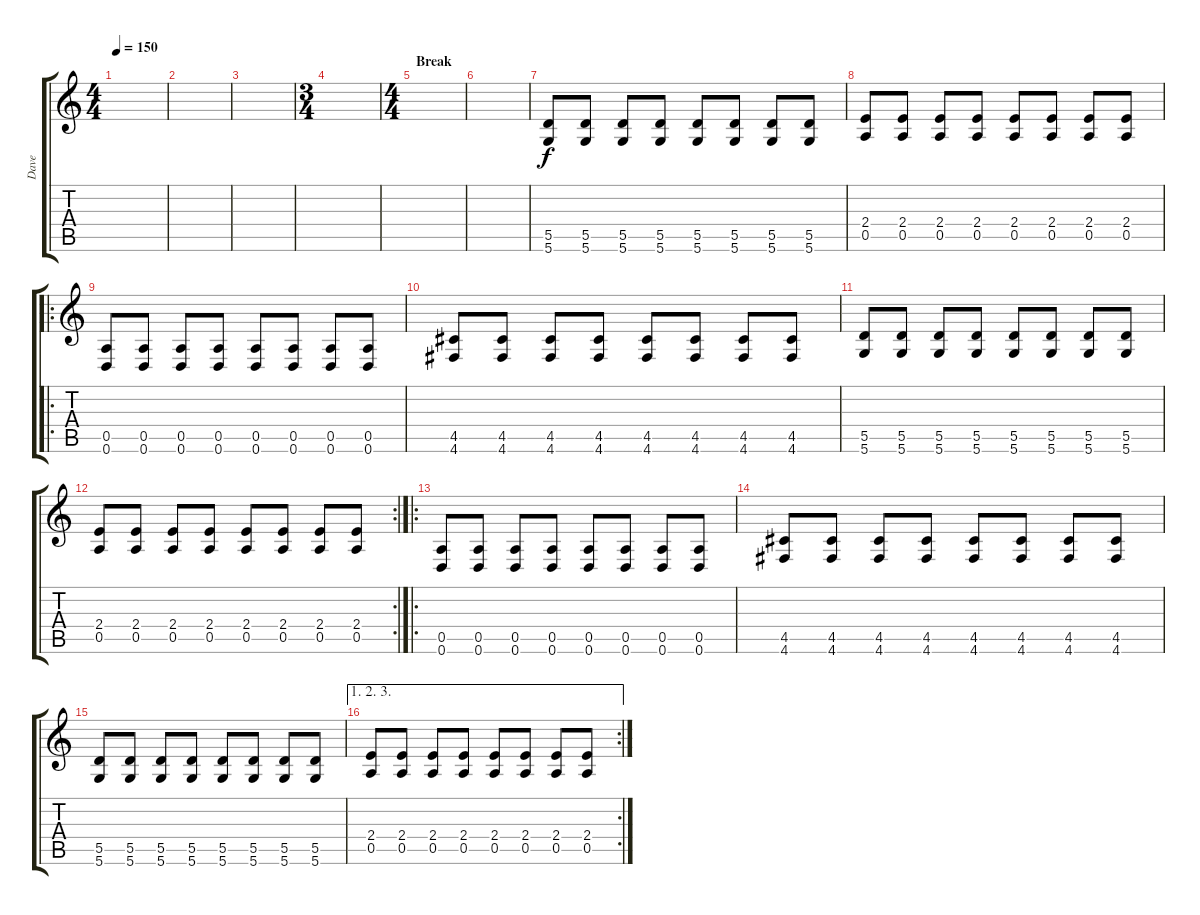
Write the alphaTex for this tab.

\track ("Dave" "Dave") {instrument distortionguitar}
\staff {score tabs}
\tuning (E4 B3 G3 D3 A2 D2) {hide}
\ts (4 4)
\tempo 150
\clef g2
\ks c
|
|
|
\ts (3 4)
|
\ts (4 4)
\section ("" "Break")
|
|
(5.5 5.6).8{volume 16} (5.5 5.6).8 (5.5 5.6).8 (5.5 5.6).8 (5.5 5.6).8 (5.5 5.6).8 (5.5 5.6).8 (5.5 5.6).8 |
(2.4 0.5).8 (2.4 0.5).8 (2.4 0.5).8 (2.4 0.5).8 (2.4 0.5).8 (2.4 0.5).8 (2.4 0.5).8 (2.4 0.5).8 |
\ro
(0.5 0.6).8 (0.5 0.6).8 (0.5 0.6).8 (0.5 0.6).8 (0.5 0.6).8 (0.5 0.6).8 (0.5 0.6).8 (0.5 0.6).8 |
(4.5 4.6).8 (4.5 4.6).8 (4.5 4.6).8 (4.5 4.6).8 (4.5 4.6).8 (4.5 4.6).8 (4.5 4.6).8 (4.5 4.6).8 |
(5.5 5.6).8 (5.5 5.6).8 (5.5 5.6).8 (5.5 5.6).8 (5.5 5.6).8 (5.5 5.6).8 (5.5 5.6).8 (5.5 5.6).8 |
\rc 2
(2.4 0.5).8 (2.4 0.5).8 (2.4 0.5).8 (2.4 0.5).8 (2.4 0.5).8 (2.4 0.5).8 (2.4 0.5).8 (2.4 0.5).8 |
\ro
(0.5 0.6).8 (0.5 0.6).8 (0.5 0.6).8 (0.5 0.6).8 (0.5 0.6).8 (0.5 0.6).8 (0.5 0.6).8 (0.5 0.6).8 |
(4.5 4.6).8 (4.5 4.6).8 (4.5 4.6).8 (4.5 4.6).8 (4.5 4.6).8 (4.5 4.6).8 (4.5 4.6).8 (4.5 4.6).8 |
(5.5 5.6).8 (5.5 5.6).8 (5.5 5.6).8 (5.5 5.6).8 (5.5 5.6).8 (5.5 5.6).8 (5.5 5.6).8 (5.5 5.6).8 |
\ae (1 2 3)
\rc 2
(2.4 0.5).8 (2.4 0.5).8 (2.4 0.5).8 (2.4 0.5).8 (2.4 0.5).8 (2.4 0.5).8 (2.4 0.5).8 (2.4 0.5).8
